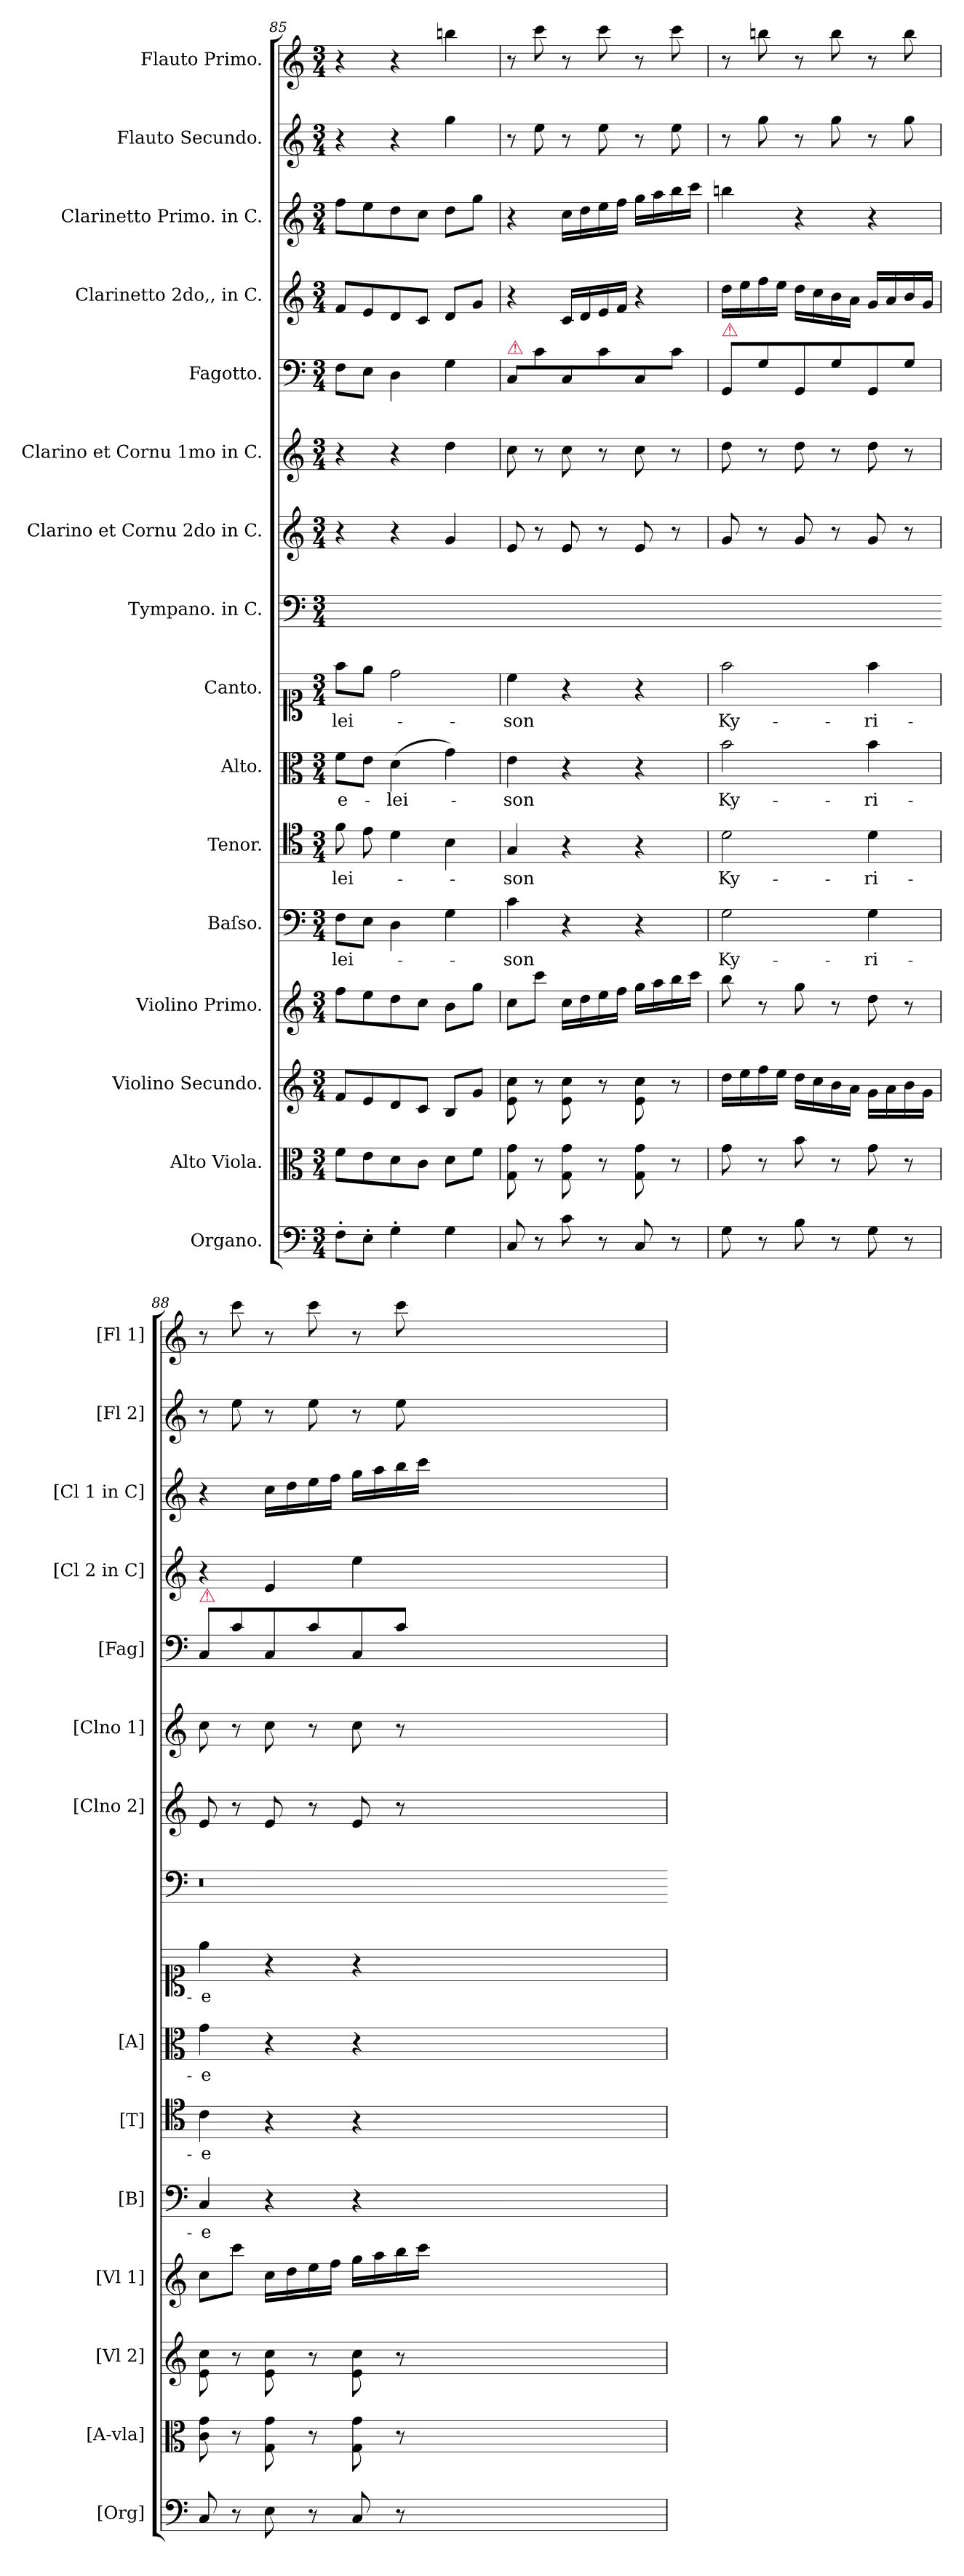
**kern	**kern	**kern	**kern	**kern	**text	**kern	**text	**kern	**text	**kern	**text	**kern	**kern	**dynam	**kern	**dynam	**kern	**kern	**kern	**kern	**kern
*part16	*part15	*part14	*part13	*part12	*part12	*part11	*part11	*part10	*part10	*part9	*part9	*part8	*part7	*part7	*part6	*part6	*part5	*part4	*part3	*part2	*part1
*staff16	*staff15	*staff14	*staff13	*staff12	*staff12	*staff11	*staff11	*staff10	*staff10	*staff9	*staff9	*staff8	*staff7	*staff7	*staff6	*staff6	*staff5	*staff4	*staff3	*staff2	*staff1
*I"Organo.	*I"Alto Viola.	*I"Violino Secundo.	*I"Violino Primo.	*I"Baſso.	*	*I"Tenor.	*	*I"Alto.	*	*I"Canto.	*	*I"Tympano. in C.	*I"Clarino et Cornu 2do in C.	*	*I"Clarino et Cornu 1mo in C.	*	*I"Fagotto.	*I"Clarinetto 2do,, in C.	*I"Clarinetto Primo. in C.	*I"Flauto Secundo.	*I"Flauto Primo.
*I'[Org]	*I'[A-vla]	*I'[Vl 2]	*I'[Vl 1]	*I'[B]	*	*I'[T]	*	*I'[A]	*	*	*	*	*I'[Clno 2]	*	*I'[Clno 1]	*	*I'[Fag]	*I'[Cl 2 in C]	*I'[Cl 1 in C]	*I'[Fl 2]	*I'[Fl 1]
*clefF4	*clefC3	*clefG2	*clefG2	*clefF4	*	*clefC4	*	*clefC3	*	*clefC1	*	*clefF4	*clefG2	*	*clefG2	*	*clefF4	*clefG2	*clefG2	*clefG2	*clefG2
*k[]	*k[]	*k[]	*k[]	*k[]	*	*k[]	*	*k[]	*	*k[]	*	*k[]	*k[]	*	*k[]	*	*k[]	*k[]	*k[]	*k[]	*k[]
*a:	*a:	*a:	*a:	*a:	*	*a:	*	*a:	*	*a:	*	*a:	*a:	*	*a:	*	*a:	*a:	*a:	*a:	*a:
*M3/4	*M3/4	*M3/4	*M3/4	*M3/4	*	*M3/4	*	*M3/4	*	*M3/4	*	*M3/4	*M3/4	*	*M3/4	*	*M3/4	*M3/4	*M3/4	*M3/4	*M3/4
=85	=85	=85	=85	=85	=85	=85	=85	=85	=85	=85	=85	=85	=85	=85	=85	=85	=85	=85	=85	=85	=85
8F'>\L	8f\L	8f/L	8ff\L	8F\L	-lei-	8f\	-lei-	8f\L	e-	8ff\L	-lei-	2.ryy	4r	.	4r	.	8F\L	8f/L	8ff\L	4r	4r
8E'>\J	8e\	8e/	8ee\	8E\J	.	8e\	.	8e\J	.	8ee\J	.	.	.	.	.	.	8E\J	8e/	8ee\	.	.
4G'>\	8d\	8d/	8dd\	4D\	.	4d\	.	(>4d\	-lei-	2dd\	.	.	4r	.	4r	.	4D\	8d/	8dd\	4r	4r
.	8c\J	8c/J	8cc\J	.	.	.	.	.	.	.	.	.	.	.	.	.	.	8c/J	8cc\J	.	.
4G\	8d\L	8B/L	8b\L	4G\	.	4B\	.	4g\)	.	.	.	.	4g/	.	4dd\	.	4G\	8d/L	8dd\L	4gg\	4bbn\
.	8f\J	8g/J	8gg\J	.	.	.	.	.	.	.	.	.	.	.	.	.	.	8g/J	8gg\J	.	.
=86	=86	=86	=86	=86	=86	=86	=86	=86	=86	=86	=86	=86-	=86	=86	=86	=86	=86	=86	=86	=86	=86
!	!	!	!	!	!	!	!	!	!	!	!	!	!	!	!	!	!LO:TX:a:color=crimson:t=⚠	!	!	!	!
!	!	!	!	!	!	!	!	!	!	!	!	!	!	!LO:DY:a:rj	!	!LO:DY:a:rj	!	!	!	!	!
8C/	8G\ 8g\	8e\ 8cc\	8cc\L	4c\	-son	4G/	-son	4e\	-son	4cc\	-son	2.ryy	8e/	po	8cc\	po	8C/L	4r	4r	8r	8r
8r	8r	8r	8ccc\J	.	.	.	.	.	.	.	.	.	8r	.	8r	.	8c\	.	.	8ee\	8ccc\
8c\	8G\ 8g\	8e\ 8cc\	16cc\LL	4r	.	4r	.	4r	.	4r	.	.	8e/	.	8cc\	.	8C/	16c/LL	16cc\LL	8r	8r
.	.	.	16dd\	.	.	.	.	.	.	.	.	.	.	.	.	.	.	16d/	16dd\	.	.
8r	8r	8r	16ee\	.	.	.	.	.	.	.	.	.	8r	.	8r	.	8c\	16e/	16ee\	8ee\	8ccc\
.	.	.	16ff\JJ	.	.	.	.	.	.	.	.	.	.	.	.	.	.	16f/JJ	16ff\JJ	.	.
8C/	8G\ 8g\	8e\ 8cc\	16gg\LL	4r	.	4r	.	4r	.	4r	.	.	8e/	.	8cc\	.	8C/	4r	16gg\LL	8r	8r
.	.	.	16aa\	.	.	.	.	.	.	.	.	.	.	.	.	.	.	.	16aa\	.	.
8r	8r	8r	16bb\	.	.	.	.	.	.	.	.	.	8r	.	8r	.	8c\J	.	16bb\	8ee\	8ccc\
.	.	.	16ccc\JJ	.	.	.	.	.	.	.	.	.	.	.	.	.	.	.	16ccc\JJ	.	.
=87	=87	=87	=87	=87	=87	=87	=87	=87	=87	=87	=87	=87-	=87	=87	=87	=87	=87	=87	=87	=87	=87
!	!	!	!	!	!	!	!	!	!	!	!	!	!	!	!	!	!LO:TX:a:color=crimson:t=⚠	!	!	!	!
8G\	8g\	16dd\LL	8bb\	2G\	Ky-	2d\	Ky-	2b\	Ky-	2ff\	Ky-	2.ryy	8g/	.	8dd\	.	8GG/L	16dd\LL	4bbn\	8r	8r
.	.	16ee\	.	.	.	.	.	.	.	.	.	.	.	.	.	.	.	16ee\	.	.	.
8r	8r	16ff\	8r	.	.	.	.	.	.	.	.	.	8r	.	8r	.	8G\	16ff\	.	8gg\	8bbn\
.	.	16ee\JJ	.	.	.	.	.	.	.	.	.	.	.	.	.	.	.	16ee\JJ	.	.	.
8B\	8b\	16dd\LL	8gg\	.	.	.	.	.	.	.	.	.	8g/	.	8dd\	.	8GG/	16dd\LL	4r	8r	8r
.	.	16cc\	.	.	.	.	.	.	.	.	.	.	.	.	.	.	.	16cc\	.	.	.
8r	8r	16b\	8r	.	.	.	.	.	.	.	.	.	8r	.	8r	.	8G\	16b\	.	8gg\	8bb\
.	.	16a\JJ	.	.	.	.	.	.	.	.	.	.	.	.	.	.	.	16a\JJ	.	.	.
8G\	8g\	16g\LL	8dd\	4G\	-ri-	4d\	-ri-	4b\	-ri-	4ff\	-ri-	.	8g/	.	8dd\	.	8GG/	16g/LL	4r	8r	8r
.	.	16a\	.	.	.	.	.	.	.	.	.	.	.	.	.	.	.	16a/	.	.	.
8r	8r	16b\	8r	.	.	.	.	.	.	.	.	.	8r	.	8r	.	8G/J	16b/	.	8gg\	8bb\
.	.	16g\JJ	.	.	.	.	.	.	.	.	.	.	.	.	.	.	.	16g/JJ	.	.	.
=88	=88	=88	=88	=88	=88	=88	=88	=88	=88	=88	=88	=88-	=88	=88	=88	=88	=88	=88	=88	=88	=88
!	!	!	!	!	!	!	!	!	!	!	!	!	!	!	!	!	!LO:TX:a:color=crimson:t=⚠	!	!	!	!
8C/	8c\ 8g\	8e\ 8cc\	8cc\L	4C/	-e	4c\	-e	4g\	-e	4ee\	-e	0.r	8e/	.	8cc\	.	8C/L	4r	4r	8r	8r
8r	8r	8r	8ccc\J	.	.	.	.	.	.	.	.	.	8r	.	8r	.	8c\	.	.	8ee\	8ccc\
8E\	8G\ 8g\	8e\ 8cc\	16cc\LL	4r	.	4r	.	4r	.	4r	.	.	8e/	.	8cc\	.	8C/	4e/	16cc\LL	8r	8r
.	.	.	16dd\	.	.	.	.	.	.	.	.	.	.	.	.	.	.	.	16dd\	.	.
8r	8r	8r	16ee\	.	.	.	.	.	.	.	.	.	8r	.	8r	.	8c/	.	16ee\	8ee\	8ccc\
.	.	.	16ff\JJ	.	.	.	.	.	.	.	.	.	.	.	.	.	.	.	16ff\JJ	.	.
8C/	8G\ 8g\	8e\ 8cc\	16gg\LL	4r	.	4r	.	4r	.	4r	.	.	8e/	.	8cc\	.	8C/	4ee\	16gg\LL	8r	8r
.	.	.	16aa\	.	.	.	.	.	.	.	.	.	.	.	.	.	.	.	16aa\	.	.
8r	8r	8r	16bb\	.	.	.	.	.	.	.	.	.	8r	.	8r	.	8c\J	.	16bb\	8ee\	8ccc\
.	.	.	16ccc\JJ	.	.	.	.	.	.	.	.	.	.	.	.	.	.	.	16ccc\JJ	.	.
0ryy	0ryy	0ryy	0ryy	0ryy	.	0ryy	.	0ryy	.	0ryy	.	.	0ryy	.	0ryy	.	0ryy	0ryy	0ryy	0ryy	0ryy
4ryy	4ryy	4ryy	4ryy	4ryy	.	4ryy	.	4ryy	.	4ryy	.	.	4ryy	.	4ryy	.	4ryy	4ryy	4ryy	4ryy	4ryy
=	=	=	=	=	=	=	=	=	=	=	=	=-	=	=	=	=	=	=	=	=	=
*-	*-	*-	*-	*-	*-	*-	*-	*-	*-	*-	*-	*-	*-	*-	*-	*-	*-	*-	*-	*-	*-
